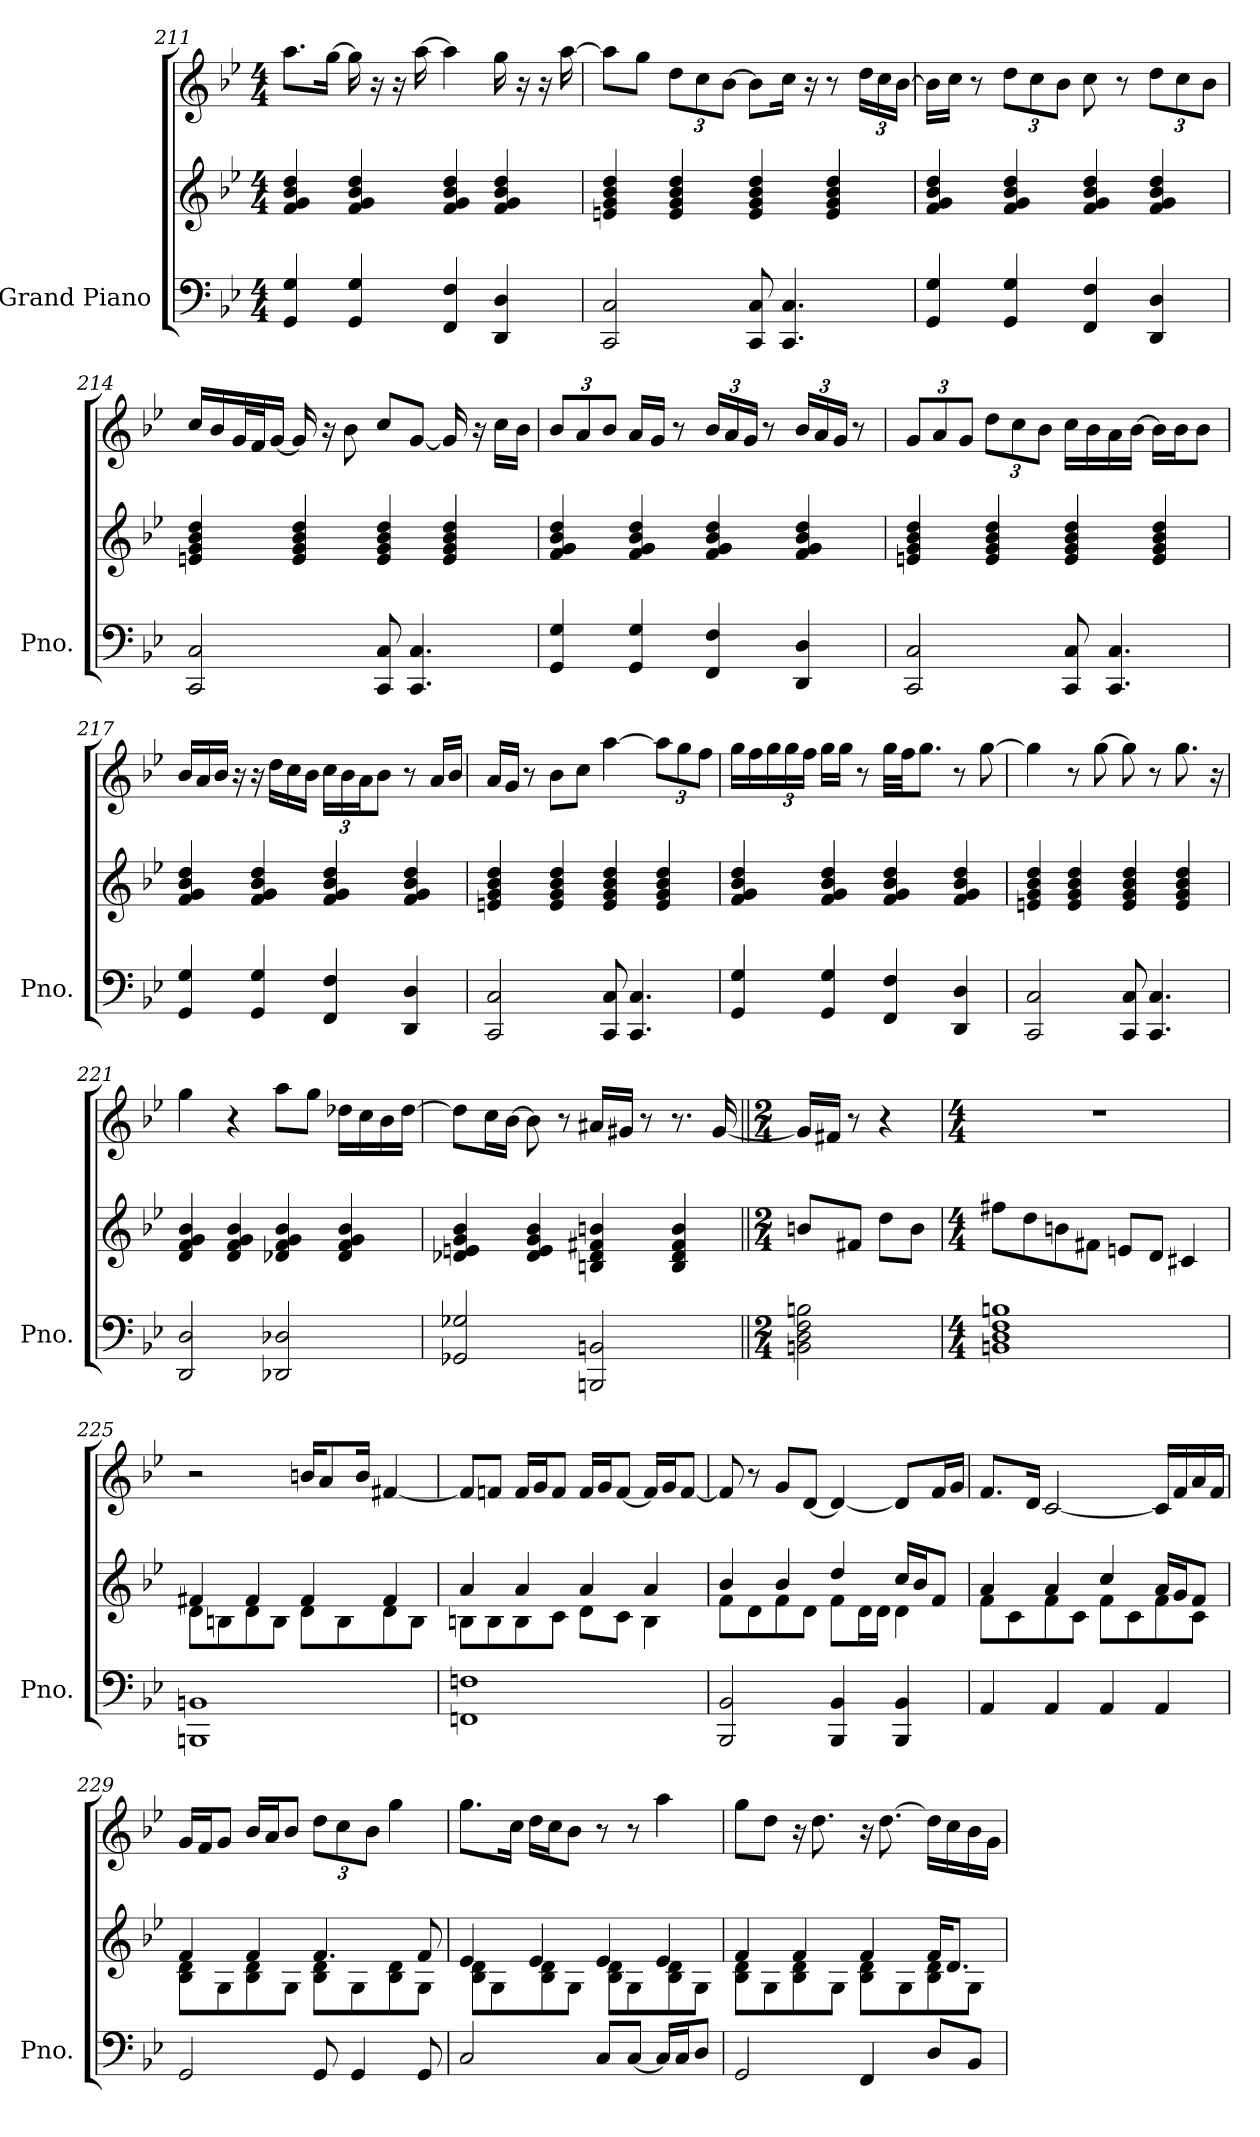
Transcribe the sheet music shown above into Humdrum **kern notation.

**kern	**kern	**kern
*part1	*part1	*part1
*staff3	*staff2	*staff1
*I"Grand Piano	*	*
*I'Pno.	*	*
!!LO:LB:g=z
*clefF4	*clefG2	*clefG2
*k[b-e-]	*k[b-e-]	*k[b-e-]
*M4/4	*M4/4	*M4/4
=211	=211	=211
4GG/ 4G/	4f/ 4g/ 4b-/ 4dd/	8.aa\L
.	.	[16gg\Jk
4GG/ 4G/	4f/ 4g/ 4b-/ 4dd/	16gg\]
.	.	16r
.	.	16r
.	.	[16aa\
4FF/ 4F/	4f/ 4g/ 4b-/ 4dd/	4aa\]
4DD/ 4D/	4f/ 4g/ 4b-/ 4dd/	16gg\
.	.	16r
.	.	16r
.	.	[16aa\
=212	=212	=212
2CC/ 2C/	4en/ 4g/ 4b-/ 4dd/	8aa\L]
.	.	8gg\J
*	*	*Xbrackettup
.	4e/ 4g/ 4b-/ 4dd/	12dd\L
.	.	12cc\
.	.	[12b-\J
8CC/ 8C/	4e/ 4g/ 4b-/ 4dd/	8b-\L]
4.CC/ 4.C/	.	16cc\Jk
.	.	16r
.	4e/ 4g/ 4b-/ 4dd/	8r
.	.	24dd\LL
.	.	24cc\
.	.	[24b-\JJ
=213	=213	=213
4GG/ 4G/	4f/ 4g/ 4b-/ 4dd/	16b-\LL]
.	.	16cc\JJ
.	.	8r
4GG/ 4G/	4f/ 4g/ 4b-/ 4dd/	12dd\L
.	.	12cc\
.	.	12b-\J
4FF/ 4F/	4f/ 4g/ 4b-/ 4dd/	8cc\
.	.	8r
4DD/ 4D/	4f/ 4g/ 4b-/ 4dd/	12dd\L
.	.	12cc\
.	.	12b-\J
!!LO:PB:g=z
=214	=214	=214
2CC/ 2C/	4en/ 4g/ 4b-/ 4dd/	16cc/LL
.	.	16b-/
.	.	32g/L
.	.	32f/J
.	.	[16g/JJ
.	4e/ 4g/ 4b-/ 4dd/	16g/]
.	.	16r
.	.	8b-\
8CC/ 8C/	4e/ 4g/ 4b-/ 4dd/	8cc/L
4.CC/ 4.C/	.	[8g/J
.	4e/ 4g/ 4b-/ 4dd/	16g/]
.	.	16r
.	.	16cc\LL
.	.	16b-\JJ
=215	=215	=215
4GG/ 4G/	4f/ 4g/ 4b-/ 4dd/	12b-/L
.	.	12a/
.	.	12b-/J
4GG/ 4G/	4f/ 4g/ 4b-/ 4dd/	16a/LL
.	.	16g/JJ
.	.	8r
4FF/ 4F/	4f/ 4g/ 4b-/ 4dd/	24b-/LL
.	.	24a/
.	.	24g/JJ
.	.	8r
4DD/ 4D/	4f/ 4g/ 4b-/ 4dd/	24b-/LL
.	.	24a/
.	.	24g/JJ
.	.	8r
=216	=216	=216
2CC/ 2C/	4en/ 4g/ 4b-/ 4dd/	12g/L
.	.	12a/
.	.	12g/J
.	4e/ 4g/ 4b-/ 4dd/	12dd\L
.	.	12cc\
.	.	12b-\J
8CC/ 8C/	4e/ 4g/ 4b-/ 4dd/	16cc\LL
.	.	16b-\
4.CC/ 4.C/	.	16a\
.	.	[16b-\JJ
.	4e/ 4g/ 4b-/ 4dd/	16b-\LL]
.	.	16b-\J
.	.	8b-\J
!!LO:LB:g=z
=217	=217	=217
4GG/ 4G/	4f/ 4g/ 4b-/ 4dd/	16b-/LL
.	.	16a/
.	.	16b-/JJ
.	.	16r
4GG/ 4G/	4f/ 4g/ 4b-/ 4dd/	16r
.	.	16dd\LL
.	.	16cc\
.	.	16b-\JJ
4FF/ 4F/	4f/ 4g/ 4b-/ 4dd/	24cc\LL
.	.	24b-\
.	.	24a\J
.	.	8b-\J
4DD/ 4D/	4f/ 4g/ 4b-/ 4dd/	8r
.	.	16a/LL
.	.	16b-/JJ
=218	=218	=218
2CC/ 2C/	4en/ 4g/ 4b-/ 4dd/	16a/LL
.	.	16g/JJ
.	.	8r
.	4e/ 4g/ 4b-/ 4dd/	8b-\L
.	.	8cc\J
8CC/ 8C/	4e/ 4g/ 4b-/ 4dd/	[4aa\
4.CC/ 4.C/	.	.
.	4e/ 4g/ 4b-/ 4dd/	12aa\L]
.	.	12gg\
.	.	12ff\J
=219	=219	=219
4GG/ 4G/	4f/ 4g/ 4b-/ 4dd/	16gg\LL
.	.	16ff\
.	.	24gg\
.	.	24gg\
.	.	24ff\JJ
4GG/ 4G/	4f/ 4g/ 4b-/ 4dd/	16gg\LL
.	.	16gg\JJ
.	.	8r
4FF/ 4F/	4f/ 4g/ 4b-/ 4dd/	32gg\LLL
.	.	32ff\JJ
.	.	8.gg\J
4DD/ 4D/	4f/ 4g/ 4b-/ 4dd/	8r
.	.	[8gg\
!!LO:LB:g=z
=220	=220	=220
2CC/ 2C/	4en/ 4g/ 4b-/ 4dd/	4gg\]
.	4e/ 4g/ 4b-/ 4dd/	8r
.	.	[8gg\
8CC/ 8C/	4e/ 4g/ 4b-/ 4dd/	8gg\]
4.CC/ 4.C/	.	8r
.	4e/ 4g/ 4b-/ 4dd/	8.gg\
.	.	16r
=221	=221	=221
2DD/ 2D/	4d/ 4f/ 4g/ 4b-/	4gg\
.	4d/ 4f/ 4g/ 4b-/	4r
2DD-X/ 2D-X/	4d-X/ 4f/ 4g/ 4b-/	8aa\L
.	.	8gg\J
.	4d-/ 4f/ 4g/ 4b-/	16dd-X\LL
.	.	16cc\
.	.	16b-\
.	.	[16dd-\JJ
=222	=222	=222
2GG-X/ 2G-X/	4d-X/ 4en/ 4g/ 4b-/	8dd-\L]
.	.	16cc\L
.	.	[16b-\JJ
.	4d-/ 4e/ 4g/ 4b-/	8b-\]
.	.	8r
2BBBn/ 2BBn/	4Bn/ 4d-/ 4f#X/ 4bn/	16a#X/LL
.	.	16g#X/JJ
.	.	8r
.	4B/ 4d-/ 4f#/ 4b/	8.r
.	.	[16g#/
=223||	=223||	=223||
*M2/4	*M2/4	*M2/4
2BBn\ 2D\ 2F\ 2Bn\	8bn/L	16g#/LL]
.	.	16f#X/JJ
.	8f#X/J	8r
.	8dd\L	4r
.	8b\J	.
!!LO:LB:g=z
=224	=224	=224
*M4/4	*M4/4	*M4/4
1BBn 1D 1F 1Bn	8ff#X\L	1r
.	8dd\	.
.	8bn\	.
.	8f#X\J	.
.	8en/L	.
.	8d/J	.
.	4c#X/	.
=225	=225	=225
*	*^	*
1BBBn 1BBn	4f#X/	8d\L	2r
.	.	8Bn\	.
.	4f#/	8d\	.
.	.	8B\J	.
.	4f#/	8d\L	16bn/KL
.	.	.	8a/
.	.	8B\	.
.	.	.	16b/Jk
.	4f#/	8d\	[4f#X/
.	.	8B\J	.
=226	=226	=226	=226
1FFn 1Fn	4a/	8Bn\L	8f#/L]
.	.	8B\	8fn/J
.	4a/	8B\	16f/LL
.	.	.	16g/J
.	.	8c\J	8f/J
.	4a/	8d\L	16f/LL
.	.	.	16g/J
.	.	8c\J	[8f/J
.	4a/	4B\	16f/LL]
.	.	.	16g/J
.	.	.	[8f/J
!!LO:PB:g=z
=227	=227	=227	=227
2BBB-/ 2BB-/	4b-/	8f\L	8f/]
.	.	8d\	8r
.	4b-/	8f\	8g/L
.	.	8d\J	[8d/J
4BBB-/ 4BB-/	4dd/	8f\L	4d/_
.	.	16d\L	.
.	.	16d\JJ	.
4BBB-/ 4BB-/	16cc/LL	4d\	8d/L]
.	16b-/J	.	.
.	8f/J	.	16f/L
.	.	.	16g/JJ
=228	=228	=228	=228
4AA/	4a/	8f\L	8.f/L
.	.	8c\	.
.	.	.	16d/Jk
4AA/	4a/	8f\	[2c/
.	.	8c\J	.
4AA/	4cc/	8f\L	.
.	.	8c\	.
4AA/	16a/LL	8f\	16c/LL]
.	16g/J	.	16f/
.	8f/J	8c\J	16a/
.	.	.	16f/JJ
=229	=229	=229	=229
2GG/	4f/	8B-\ 8d\L	16g/LL
.	.	.	16f/J
.	.	8G\	8g/J
.	4f/	8B-\ 8d\	16b-/LL
.	.	.	16a/J
.	.	8G\J	8b-/J
8GG/	4.f/	8B-\ 8d\L	12dd\L
.	.	.	12cc\
4GG/	.	8G\	.
.	.	.	12b-\J
.	.	8B-\ 8d\	4gg\
8GG/	8f/	8G\J	.
!!LO:LB:g=z
=230	=230	=230	=230
2C/	4e-/	8B-\ 8d\L	8.gg\L
.	.	8G\	.
.	.	.	16cc\Jk
.	4e-/	8B-\ 8d\	16dd\LL
.	.	.	16cc\J
.	.	8G\J	8b-\J
8C/L	4e-/	8B-\ 8d\L	8r
[8C/J	.	8G\	8r
16C/LL]	4e-/	8B-\ 8d\	4aa\
16C/J	.	.	.
8D/J	.	8G\J	.
=231	=231	=231	=231
2GG/	4f/	8B-\ 8d\L	8gg\L
.	.	8G\	8dd\J
.	4f/	8B-\ 8d\	16r
.	.	.	8.dd\
.	.	8G\J	.
4FF/	4f/	8B-\ 8d\L	16r
.	.	.	[8.dd\
.	.	8G\	.
8D/L	16f/KL	8B-\ 8d\	16dd\LL]
.	8.d/J	.	16cc\
8BB-/J	.	8G\J	16b-\
.	.	.	16g\JJ
*	*v	*v	*
=	=	=
*-	*-	*-
